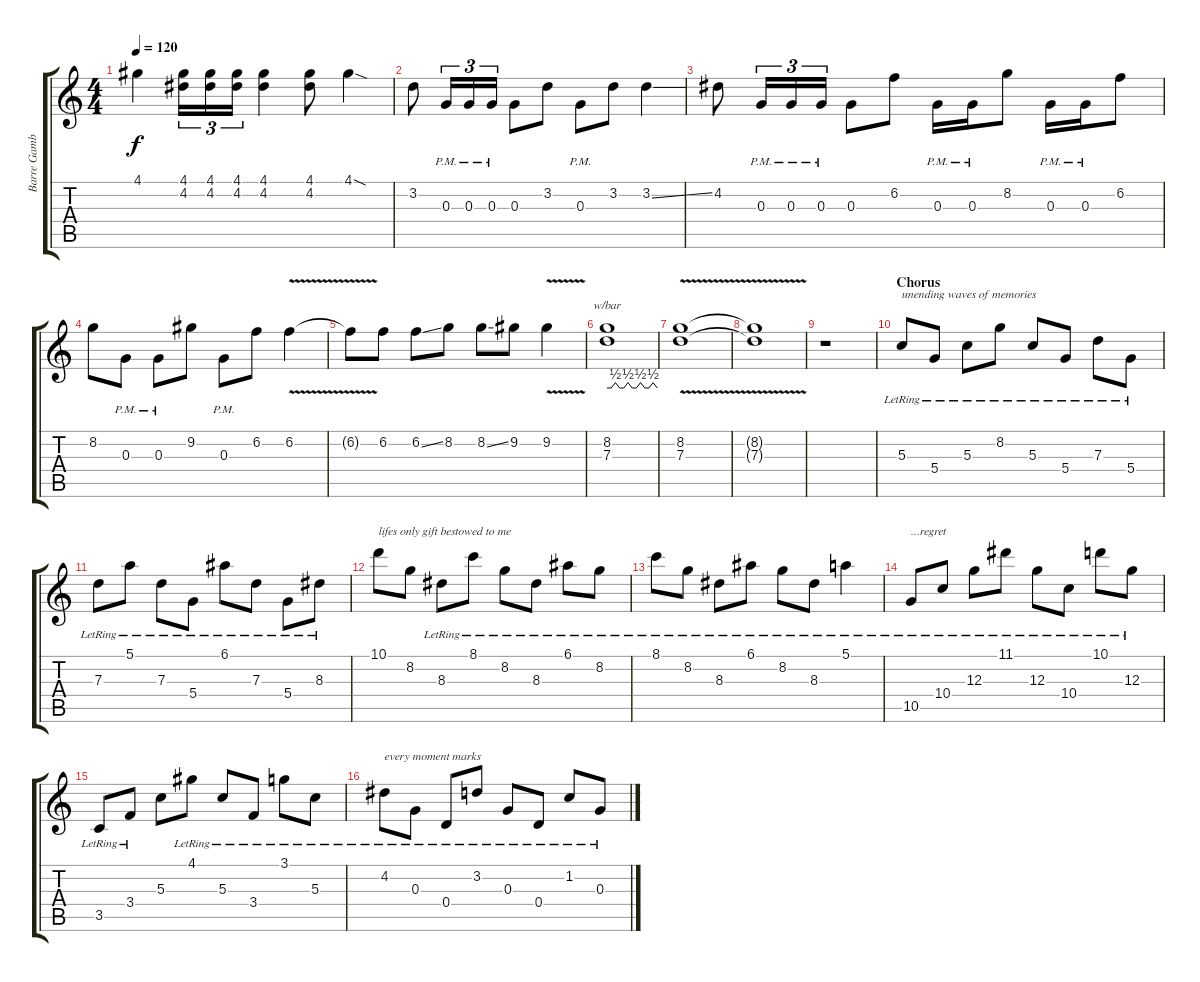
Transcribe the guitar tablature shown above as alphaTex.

\track ("Barre Gambling" "Barre Gamb") {instrument distortionguitar}
\staff {score tabs}
\tuning (E4 B3 G3 D3 A2 E2) {hide}
\ts (4 4)
\tempo 120
\clef g2
\ks c
4.1.4{dy f} (4.1 4.2).16{tu (3 2)} (4.1 4.2).16{tu (3 2)} (4.1 4.2).16{tu (3 2)} (4.1 4.2).4 (4.1 4.2).8 4.1{sod}.4 |
3.2.8 0.3{pm}.16{tu (3 2)} 0.3{pm}.16{tu (3 2)} 0.3{pm}.16{tu (3 2)} 0.3.8 3.2.8 0.3{pm}.8 3.2.8 3.2{ss}.4 |
4.2.8 0.3{pm}.16{tu (3 2)} 0.3{pm}.16{tu (3 2)} 0.3{pm}.16{tu (3 2)} 0.3.8 6.2.8 0.3{pm}.16 0.3{pm}.16 8.2.8 0.3{pm}.16 0.3{pm}.16 6.2.8 |
8.2.8 0.3{pm}.8 0.3{pm}.8 9.2.8 0.3{pm}.8 6.2.8 6.2{v}.4 |
6.2{t}.8 6.2.8 6.2{ss}.8 8.2.8 8.2{ss}.8 9.2.8 9.2{v}.4 |
(8.2 7.3).1{tbe (custom default 0 0 5 0 10 2 15 0 20 0 25 2 30 0 35 0 40 2 45 0 50 0 55 2 60 0)} |
(8.2{v} 7.3{v}).1 |
(8.2{t} 7.3{t}).1 |
r.1 |
\section ("" "Chorus")
5.3{lr}.8{txt "unending waves of memories" instrument electricguitarclean} 5.4{lr}.8 5.3{lr}.8 8.2{lr}.8 5.3{lr}.8 5.4{lr}.8 7.3{lr}.8 5.4{lr}.8 |
7.3{lr}.8 5.1{lr}.8 7.3{lr}.8 5.4{lr}.8 6.1{lr}.8 7.3{lr}.8 5.4{lr}.8 8.3{lr}.8 |
10.1.8{txt "lifes only gift bestowed to me"} 8.2.8 8.3{lr}.8 8.1{lr}.8 8.2{lr}.8 8.3{lr}.8 6.1{lr}.8 8.2{lr}.8 |
8.1{lr}.8 8.2{lr}.8 8.3{lr}.8 6.1{lr}.8 8.2{lr}.8 8.3{lr}.8 5.1{lr}.4 |
10.5{lr}.8{txt "...regret"} 10.4{lr}.8 12.3{lr}.8 11.1{lr}.8 12.3{lr}.8 10.4{lr}.8 10.1{lr}.8 12.3{lr}.8 |
3.5{lr}.8 3.4{lr}.8 5.3.8 4.1{lr}.8 5.3{lr}.8 3.4{lr}.8 3.1{lr}.8 5.3{lr}.8 |
4.2{lr}.8{txt "every moment marks"} 0.3{lr}.8 0.4{lr}.8 3.2{lr}.8 0.3{lr}.8 0.4{lr}.8 1.2{lr}.8 0.3{lr}.8
